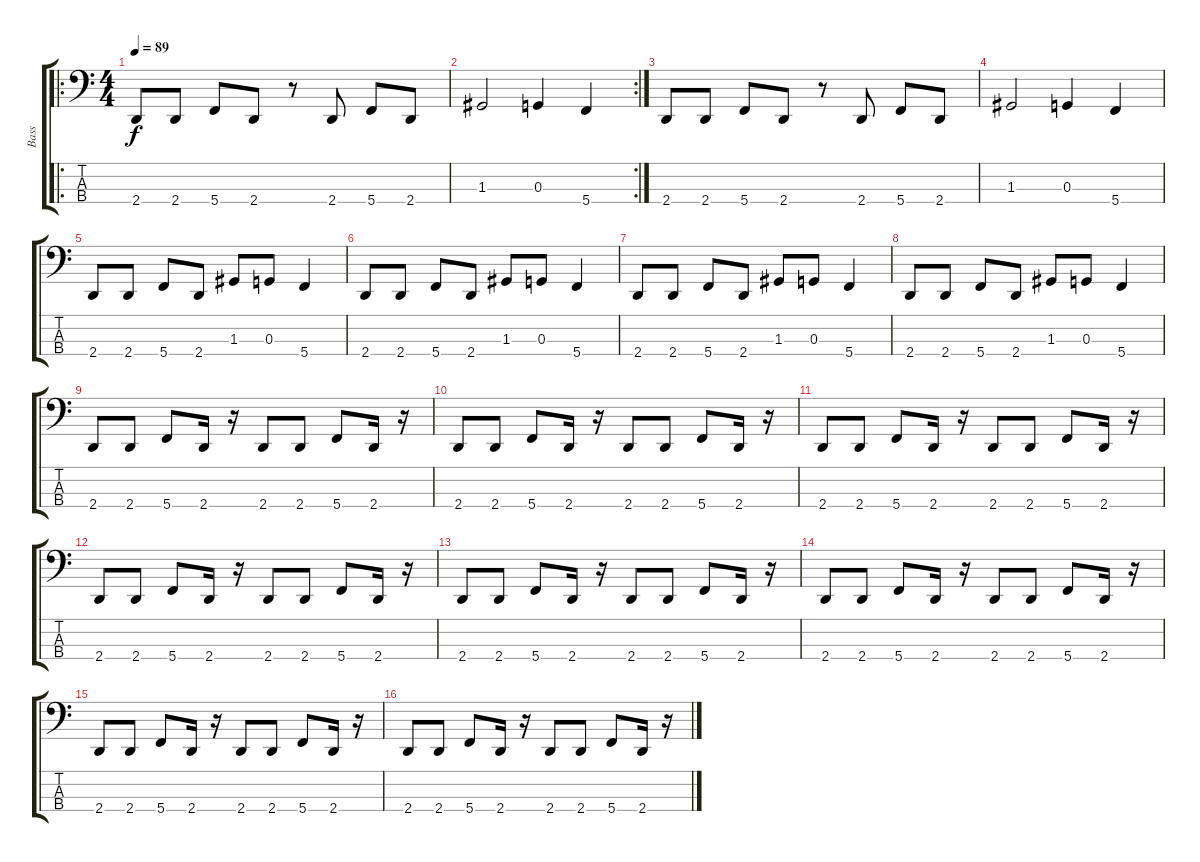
\track ("Bass" "Bass") {instrument electricbassfinger}
\staff {score tabs}
\tuning (F2 C2 G1 C1) {hide}
\ro
\ts (4 4)
\tempo 89
\clef f4
\ks c
2.4.8{dy f} 2.4.8 5.4.8 2.4.8 r.8 2.4.8 5.4.8 2.4.8 |
\rc 2
1.3.2 0.3.4 5.4.4 |
2.4.8 2.4.8 5.4.8 2.4.8 r.8 2.4.8 5.4.8 2.4.8 |
1.3.2 0.3.4 5.4.4 |
2.4.8 2.4.8 5.4.8 2.4.8 1.3.8 0.3.8 5.4.4 |
2.4.8 2.4.8 5.4.8 2.4.8 1.3.8 0.3.8 5.4.4 |
2.4.8 2.4.8 5.4.8 2.4.8 1.3.8 0.3.8 5.4.4 |
2.4.8 2.4.8 5.4.8 2.4.8 1.3.8 0.3.8 5.4.4 |
2.4.8 2.4.8 5.4.8 2.4.16 r.16 2.4.8 2.4.8 5.4.8 2.4.16 r.16 |
2.4.8 2.4.8 5.4.8 2.4.16 r.16 2.4.8 2.4.8 5.4.8 2.4.16 r.16 |
2.4.8 2.4.8 5.4.8 2.4.16 r.16 2.4.8 2.4.8 5.4.8 2.4.16 r.16 |
2.4.8 2.4.8 5.4.8 2.4.16 r.16 2.4.8 2.4.8 5.4.8 2.4.16 r.16 |
2.4.8 2.4.8 5.4.8 2.4.16 r.16 2.4.8 2.4.8 5.4.8 2.4.16 r.16 |
2.4.8 2.4.8 5.4.8 2.4.16 r.16 2.4.8 2.4.8 5.4.8 2.4.16 r.16 |
2.4.8 2.4.8 5.4.8 2.4.16 r.16 2.4.8 2.4.8 5.4.8 2.4.16 r.16 |
2.4.8 2.4.8 5.4.8 2.4.16 r.16 2.4.8 2.4.8 5.4.8 2.4.16 r.16
